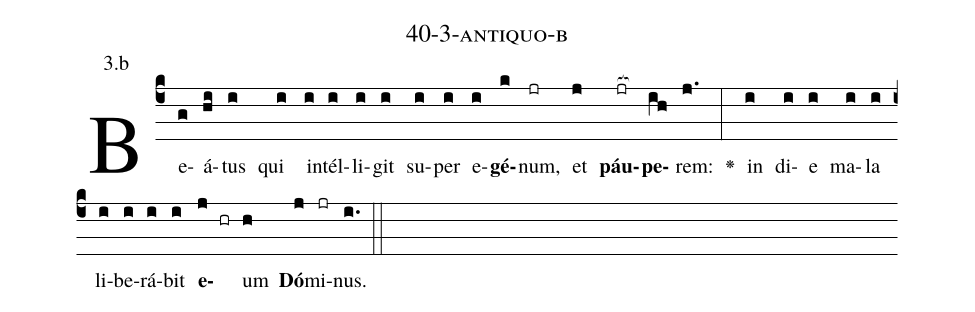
name: 40-3-antiquo-b;
annotation: 3.b;
%%
(c4)Be(g)á(hi)tus(i) qui(i) in(i)tél(i)li(i)git(i) su(i)per(i) e(i)<b>gé</b>(k)num,(jr) et(j) <b>páu</b>(jr[ocb:1{])<b>pe</b>(ih[ocb:0}])rem:(j.) <v>\greheightstar</v>(:) in(i) di(i)e(i) ma(i)la(i) li(i)be(i)rá(i)bit(i) <b>e</b>(j hr)um(h) <b>Dó</b>(j)mi(jr)nus.(i.) (::)


%E(i) u(i) o(j) u(h) a(j) e.(i.) (::)
